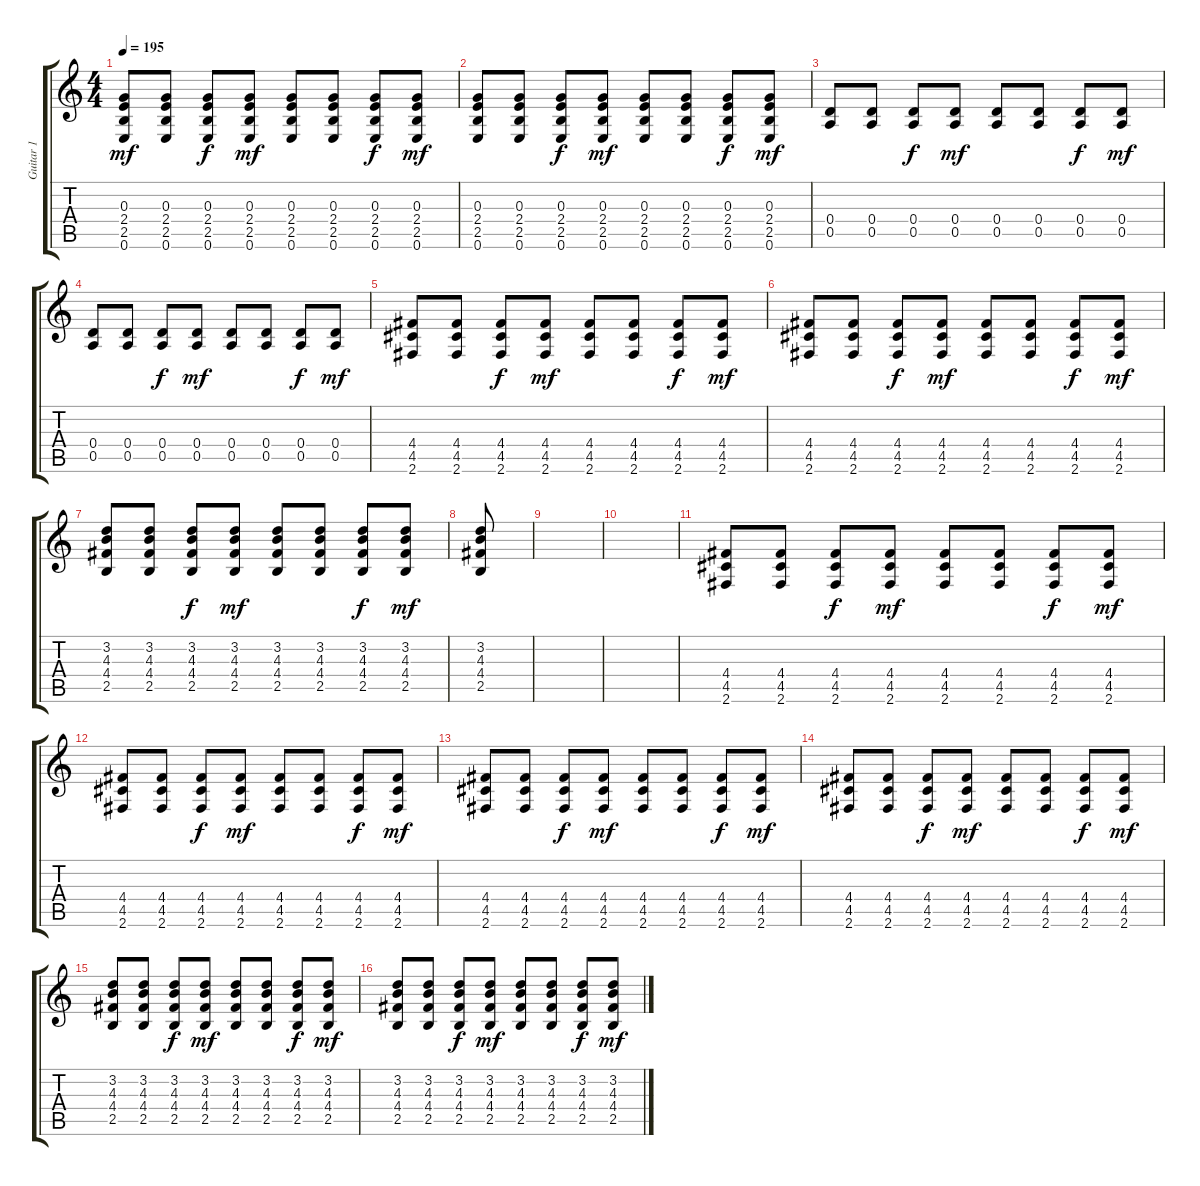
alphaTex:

\track ("Guitar 1" "Guitar 1") {instrument acousticguitarsteel}
\staff {score tabs}
\tuning (E4 B3 G3 D3 A2 E2) {hide}
\ts (4 4)
\tempo 195
\clef g2
\ks c
(0.3 2.4 2.5 0.6).8{dy mf} (0.3 2.4 2.5 0.6).8 (0.3 2.4 2.5 0.6).8{dy f} (0.3 2.4 2.5 0.6).8{dy mf} (0.3 2.4 2.5 0.6).8 (0.3 2.4 2.5 0.6).8 (0.3 2.4 2.5 0.6).8{dy f} (0.3 2.4 2.5 0.6).8{dy mf} |
(0.3 2.4 2.5 0.6).8 (0.3 2.4 2.5 0.6).8 (0.3 2.4 2.5 0.6).8{dy f} (0.3 2.4 2.5 0.6).8{dy mf} (0.3 2.4 2.5 0.6).8 (0.3 2.4 2.5 0.6).8 (0.3 2.4 2.5 0.6).8{dy f} (0.3 2.4 2.5 0.6).8{dy mf} |
(0.4 0.5).8 (0.4 0.5).8 (0.4 0.5).8{dy f} (0.4 0.5).8{dy mf} (0.4 0.5).8 (0.4 0.5).8 (0.4 0.5).8{dy f} (0.4 0.5).8{dy mf} |
(0.4 0.5).8 (0.4 0.5).8 (0.4 0.5).8{dy f} (0.4 0.5).8{dy mf} (0.4 0.5).8 (0.4 0.5).8 (0.4 0.5).8{dy f} (0.4 0.5).8{dy mf} |
(4.4 4.5 2.6).8 (4.4 4.5 2.6).8 (4.4 4.5 2.6).8{dy f} (4.4 4.5 2.6).8{dy mf} (4.4 4.5 2.6).8 (4.4 4.5 2.6).8 (4.4 4.5 2.6).8{dy f} (4.4 4.5 2.6).8{dy mf} |
(4.4 4.5 2.6).8 (4.4 4.5 2.6).8 (4.4 4.5 2.6).8{dy f} (4.4 4.5 2.6).8{dy mf} (4.4 4.5 2.6).8 (4.4 4.5 2.6).8 (4.4 4.5 2.6).8{dy f} (4.4 4.5 2.6).8{dy mf} |
(3.2 4.3 4.4 2.5).8 (3.2 4.3 4.4 2.5).8 (3.2 4.3 4.4 2.5).8{dy f} (3.2 4.3 4.4 2.5).8{dy mf} (3.2 4.3 4.4 2.5).8 (3.2 4.3 4.4 2.5).8 (3.2 4.3 4.4 2.5).8{dy f} (3.2 4.3 4.4 2.5).8{dy mf} |
(3.2 4.3 4.4 2.5).8 |
|
|
(4.4 4.5 2.6).8 (4.4 4.5 2.6).8 (4.4 4.5 2.6).8{dy f} (4.4 4.5 2.6).8{dy mf} (4.4 4.5 2.6).8 (4.4 4.5 2.6).8 (4.4 4.5 2.6).8{dy f} (4.4 4.5 2.6).8{dy mf} |
(4.4 4.5 2.6).8 (4.4 4.5 2.6).8 (4.4 4.5 2.6).8{dy f} (4.4 4.5 2.6).8{dy mf} (4.4 4.5 2.6).8 (4.4 4.5 2.6).8 (4.4 4.5 2.6).8{dy f} (4.4 4.5 2.6).8{dy mf} |
(4.4 4.5 2.6).8 (4.4 4.5 2.6).8 (4.4 4.5 2.6).8{dy f} (4.4 4.5 2.6).8{dy mf} (4.4 4.5 2.6).8 (4.4 4.5 2.6).8 (4.4 4.5 2.6).8{dy f} (4.4 4.5 2.6).8{dy mf} |
(4.4 4.5 2.6).8 (4.4 4.5 2.6).8 (4.4 4.5 2.6).8{dy f} (4.4 4.5 2.6).8{dy mf} (4.4 4.5 2.6).8 (4.4 4.5 2.6).8 (4.4 4.5 2.6).8{dy f} (4.4 4.5 2.6).8{dy mf} |
(3.2 4.3 4.4 2.5).8 (3.2 4.3 4.4 2.5).8 (3.2 4.3 4.4 2.5).8{dy f} (3.2 4.3 4.4 2.5).8{dy mf} (3.2 4.3 4.4 2.5).8 (3.2 4.3 4.4 2.5).8 (3.2 4.3 4.4 2.5).8{dy f} (3.2 4.3 4.4 2.5).8{dy mf} |
(3.2 4.3 4.4 2.5).8 (3.2 4.3 4.4 2.5).8 (3.2 4.3 4.4 2.5).8{dy f} (3.2 4.3 4.4 2.5).8{dy mf} (3.2 4.3 4.4 2.5).8 (3.2 4.3 4.4 2.5).8 (3.2 4.3 4.4 2.5).8{dy f} (3.2 4.3 4.4 2.5).8{dy mf}
